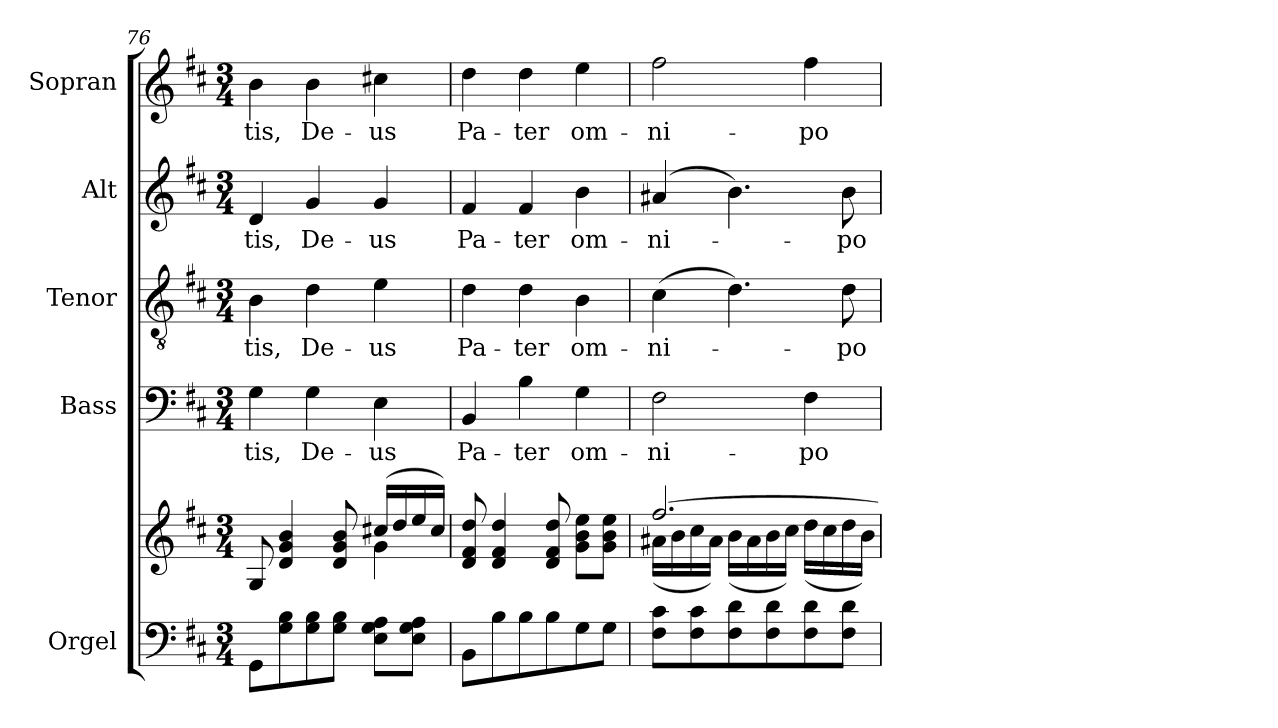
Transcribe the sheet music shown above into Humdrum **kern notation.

**kern	**kern	**kern	**text	**kern	**text	**kern	**text	**kern	**text
*part5	*part5	*part4	*part4	*part3	*part3	*part2	*part2	*part1	*part1
*staff6	*staff5	*staff4	*staff4	*staff3	*staff3	*staff2	*staff2	*staff1	*staff1
*I"Orgel	*	*I"Bass	*	*I"Tenor	*	*I"Alt	*	*I"Sopran	*
*I'Org.	*	*I'B.	*	*I'T.	*	*I'A.	*	*I'S.	*
*clefF4	*clefG2	*clefF4	*	*clefGv2	*	*clefG2	*	*clefG2	*
*k[f#c#]	*k[f#c#]	*k[f#c#]	*	*k[f#c#]	*	*k[f#c#]	*	*k[f#c#]	*
*D:	*D:	*D:	*	*D:	*	*D:	*	*D:	*
*M3/4	*M3/4	*M3/4	*	*M3/4	*	*M3/4	*	*M3/4	*
=76	=76	=76	=76	=76	=76	=76	=76	=76	=76
*	*^	*	*	*	*	*	*	*	*
!	!	!	!	!LO:LY:b	!	!LO:LY:b	!	!LO:LY:b	!	!LO:LY:b
8GG\L	8G/	2ryy	4G\	-tis,	4B\	-tis,	4d/	-tis,	4b\	-tis,
8G\ 8B\	4d/ 4g/ 4b/	.	.	.	.	.	.	.	.	.
!	!	!	!	!LO:LY:b	!	!LO:LY:b	!	!LO:LY:b	!	!LO:LY:b
8G\ 8B\	.	.	4G\	De-	4d\	De-	4g/	De-	4b\	De-
8G\ 8B\J	8d/ 8g/ 8b/	.	.	.	.	.	.	.	.	.
!	!	!	!	!LO:LY:b	!	!LO:LY:b	!	!LO:LY:b	!	!LO:LY:b
8E\ 8G\ 8A\L	(>16cc#X/LL	4g\	4E\	-us	4e\	-us	4g/	-us	4cc#X\	-us
.	16dd/	.	.	.	.	.	.	.	.	.
8E\ 8G\ 8A\J	16ee/	.	.	.	.	.	.	.	.	.
.	16cc#/JJ)	.	.	.	.	.	.	.	.	.
*	*v	*v	*	*	*	*	*	*	*	*
=77	=77	=77	=77	=77	=77	=77	=77	=77	=77
!	!	!	!LO:LY:b	!	!LO:LY:b	!	!LO:LY:b	!	!LO:LY:b
8BB\L	8d/ 8f#/ 8dd/	4BB/	Pa-	4d\	Pa-	4f#/	Pa-	4dd\	Pa-
8B\	4d/ 4f#/ 4dd/	.	.	.	.	.	.	.	.
!	!	!	!LO:LY:b	!	!LO:LY:b	!	!LO:LY:b	!	!LO:LY:b
8B\	.	4B\	-ter	4d\	-ter	4f#/	-ter	4dd\	-ter
8B\	8d/ 8f#/ 8dd/	.	.	.	.	.	.	.	.
!	!	!	!LO:LY:b	!	!LO:LY:b	!	!LO:LY:b	!	!LO:LY:b
8G\	8g\ 8b\ 8ee\L	4G\	om-	4B\	om-	4b\	om-	4ee\	om-
8G\J	8g\ 8b\ 8ee\J	.	.	.	.	.	.	.	.
!!LO:LB:g=z
=78	=78	=78	=78	=78	=78	=78	=78	=78	=78
*	*^	*	*	*	*	*	*	*	*
!	!	!	!	!LO:LY:b	!	!LO:LY:b	!	!LO:LY:b	!	!LO:LY:b
8F#\ 8c#\L	[>2.ff#/	(>16a#X\LL	2F#\	-ni-	(>4c#\	-ni-	(4a#X/	-ni-	2ff#\	-ni-
.	.	16b\	.	.	.	.	.	.	.	.
8F#\ 8c#\	.	16cc#\	.	.	.	.	.	.	.	.
.	.	16a#\JJ)	.	.	.	.	.	.	.	.
8F#\ 8d\	.	(>16b\LL	.	.	4.d\)	.	4.b\)	.	.	.
.	.	16a#\	.	.	.	.	.	.	.	.
8F#\ 8d\	.	16b\	.	.	.	.	.	.	.	.
.	.	16cc#\JJ)	.	.	.	.	.	.	.	.
!	!	!	!	!LO:LY:b	!	!	!	!	!	!LO:LY:b
8F#\ 8d\	.	(>16dd\LL	4F#\	-po-	.	.	.	.	4ff#\	-po-
.	.	16cc#\	.	.	.	.	.	.	.	.
!	!	!	!	!	!	!LO:LY:b	!	!LO:LY:b	!	!
8F#\ 8d\J	.	16dd\	.	.	8d\	-po-	8b\	-po-	.	.
.	.	16b\JJ)	.	.	.	.	.	.	.	.
*	*v	*v	*	*	*	*	*	*	*	*
=	=	=	=	=	=	=	=	=	=
*-	*-	*-	*-	*-	*-	*-	*-	*-	*-
